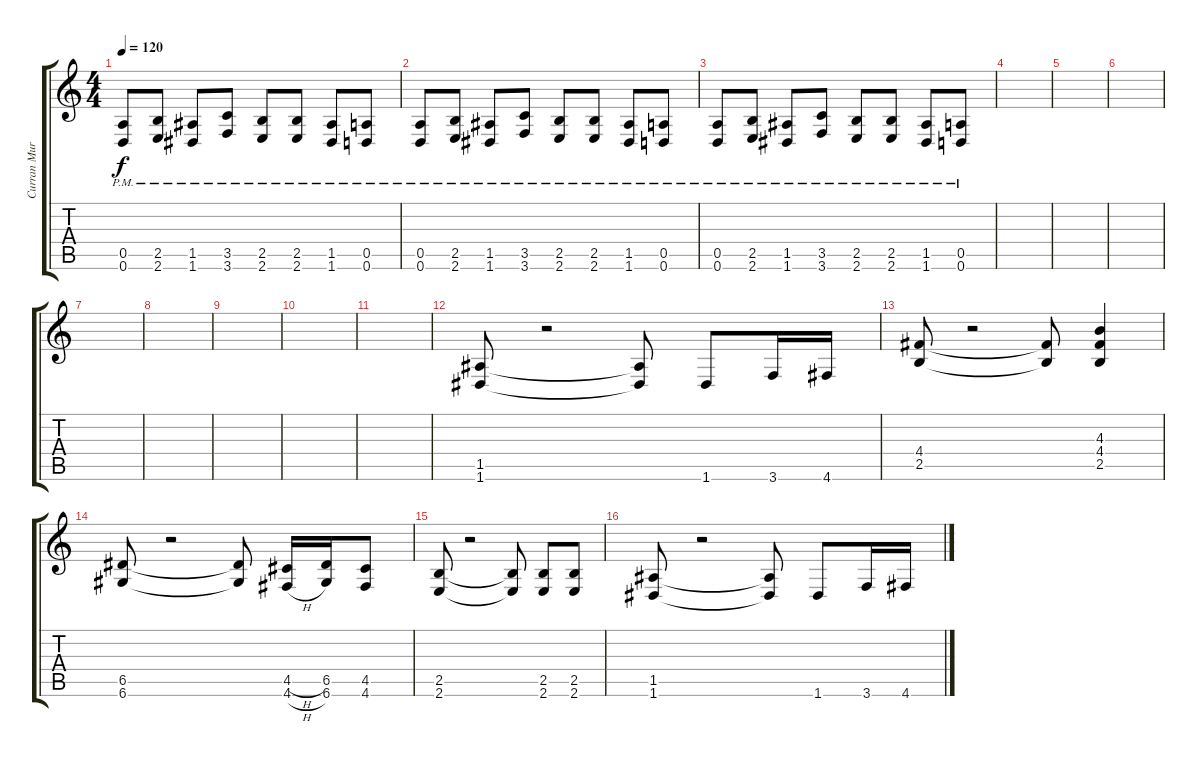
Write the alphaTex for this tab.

\track ("Curran Murphy" "Curran Mur") {instrument distortionguitar}
\staff {score tabs}
\tuning (E4 B3 G3 D3 A2 D2) {hide}
\ts (4 4)
\tempo 120
\clef g2
\ks c
(0.5{pm} 0.6{pm}).8{dy f} (2.5{pm} 2.6{pm}).8 (1.5{pm} 1.6{pm}).8 (3.5{pm} 3.6{pm}).8 (2.5{pm} 2.6{pm}).8 (2.5{pm} 2.6{pm}).8 (1.5{pm} 1.6{pm}).8 (0.5{pm} 0.6{pm}).8 |
(0.5{pm} 0.6{pm}).8 (2.5{pm} 2.6{pm}).8 (1.5{pm} 1.6{pm}).8 (3.5{pm} 3.6{pm}).8 (2.5{pm} 2.6{pm}).8 (2.5{pm} 2.6{pm}).8 (1.5{pm} 1.6{pm}).8 (0.5{pm} 0.6{pm}).8 |
(0.5{pm} 0.6{pm}).8 (2.5{pm} 2.6{pm}).8 (1.5{pm} 1.6{pm}).8 (3.5{pm} 3.6{pm}).8 (2.5{pm} 2.6{pm}).8 (2.5{pm} 2.6{pm}).8 (1.5{pm} 1.6{pm}).8 (0.5{pm} 0.6{pm}).8 |
|
|
|
|
|
|
|
|
(1.5 1.6).8 r.2 (1.5{t} 1.6{t}).8 1.6.8 3.6.16 4.6.16 |
(4.4 2.5).8 r.2 (4.4{t} 2.5{t}).8 (4.3 4.4 2.5).4 |
(6.5 6.6).8 r.2 (6.5{t} 6.6{t}).8 (4.5{h} 4.6{h}).16 (6.5 6.6).16 (4.5 4.6).8 |
(2.5 2.6).8 r.2 (2.5{t} 2.6{t}).8 (2.5 2.6).8 (2.5 2.6).8 |
(1.5 1.6).8 r.2 (1.5{t} 1.6{t}).8 1.6.8 3.6.16 4.6.16
